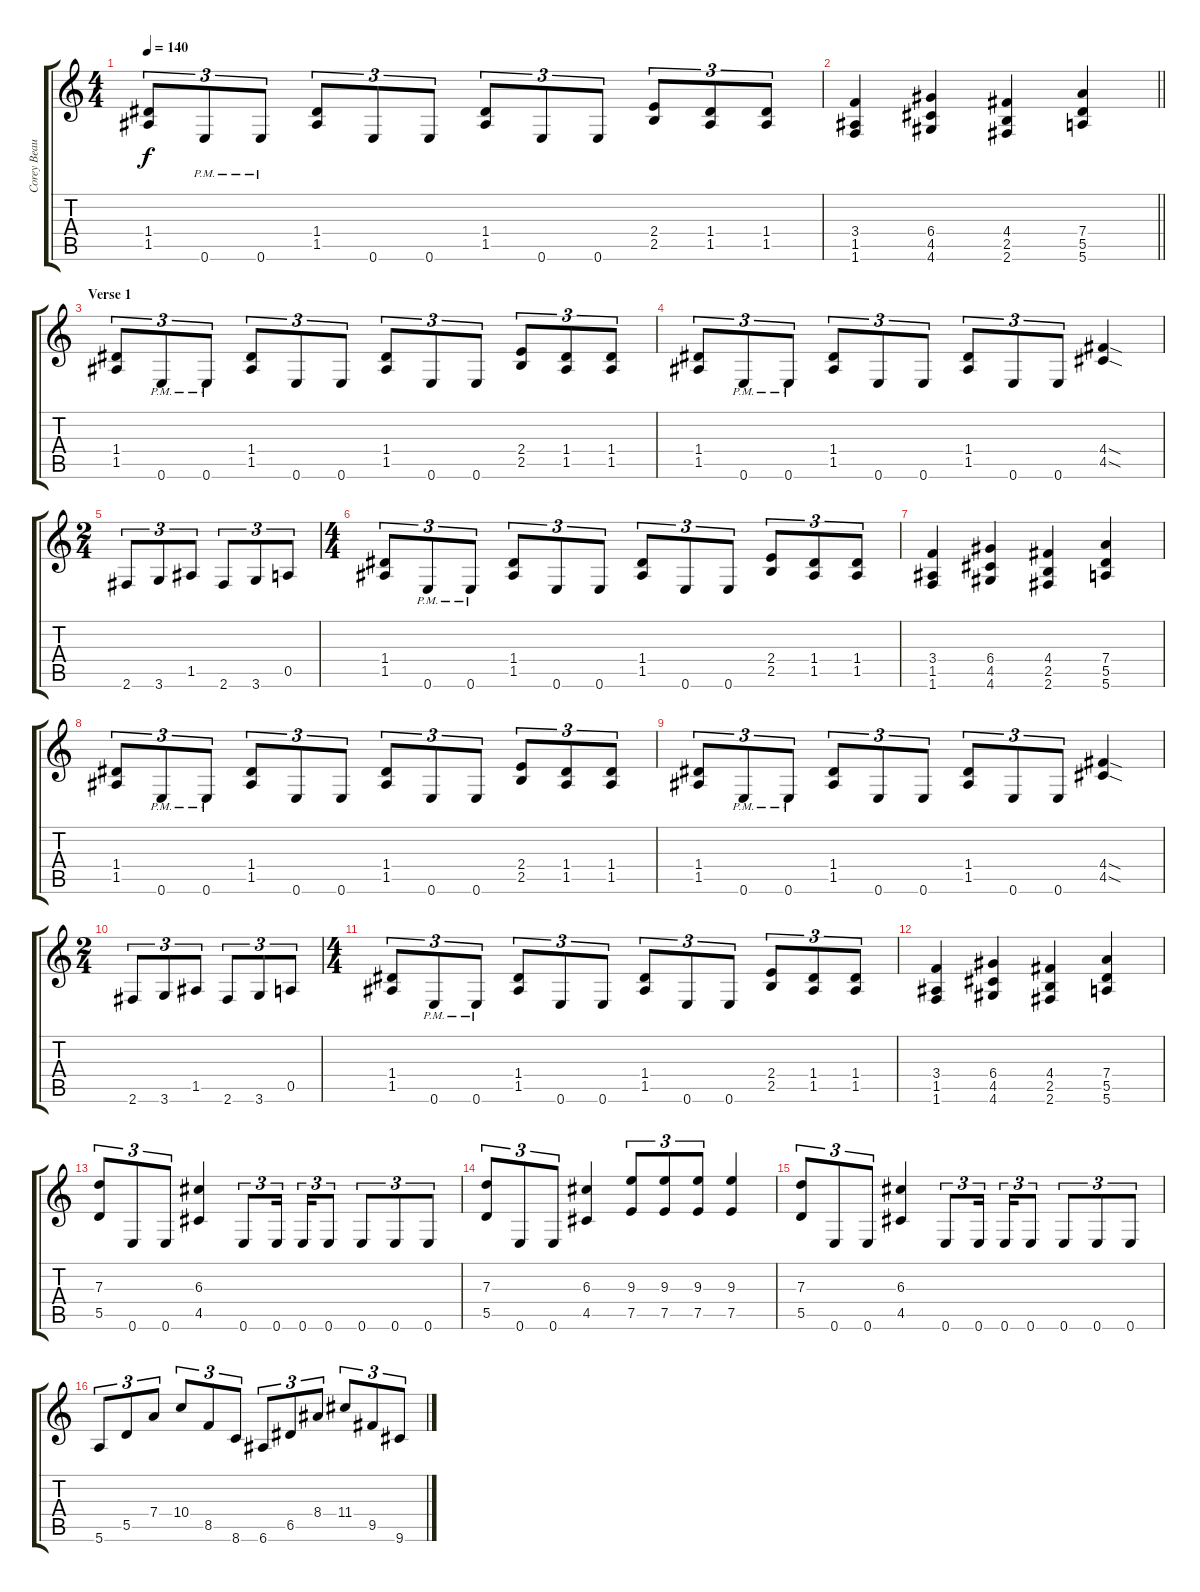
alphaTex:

\track ("Corey Beaulieu" "Corey Beau") {instrument distortionguitar}
\staff {score tabs}
\tuning (E4 B3 G3 D3 A2 E2) {hide}
\ts (4 4)
\tempo 140
\clef g2
\ks c
(1.4 1.5).8{tu (3 2) dy f} 0.6{pm}.8{tu (3 2)} 0.6{pm}.8{tu (3 2)} (1.4 1.5).8{tu (3 2)} 0.6.8{tu (3 2)} 0.6.8{tu (3 2)} (1.4 1.5).8{tu (3 2)} 0.6.8{tu (3 2)} 0.6.8{tu (3 2)} (2.4 2.5).8{tu (3 2)} (1.4 1.5).8{tu (3 2)} (1.4 1.5).8{tu (3 2)} |
\barLineRight lightlight
(3.4 1.5 1.6).4 (6.4 4.5 4.6).4 (4.4 2.5 2.6).4 (7.4 5.5 5.6).4 |
\section ("" "Verse 1")
(1.4 1.5).8{tu (3 2)} 0.6{pm}.8{tu (3 2)} 0.6{pm}.8{tu (3 2)} (1.4 1.5).8{tu (3 2)} 0.6.8{tu (3 2)} 0.6.8{tu (3 2)} (1.4 1.5).8{tu (3 2)} 0.6.8{tu (3 2)} 0.6.8{tu (3 2)} (2.4 2.5).8{tu (3 2)} (1.4 1.5).8{tu (3 2)} (1.4 1.5).8{tu (3 2)} |
(1.4 1.5).8{tu (3 2)} 0.6{pm}.8{tu (3 2)} 0.6{pm}.8{tu (3 2)} (1.4 1.5).8{tu (3 2)} 0.6.8{tu (3 2)} 0.6.8{tu (3 2)} (1.4 1.5).8{tu (3 2)} 0.6.8{tu (3 2)} 0.6.8{tu (3 2)} (4.4{sod} 4.5{sod}).4 |
\ts (2 4)
2.6.8{tu (3 2)} 3.6.8{tu (3 2)} 1.5.8{tu (3 2)} 2.6.8{tu (3 2)} 3.6.8{tu (3 2)} 0.5.8{tu (3 2)} |
\ts (4 4)
(1.4 1.5).8{tu (3 2)} 0.6{pm}.8{tu (3 2)} 0.6{pm}.8{tu (3 2)} (1.4 1.5).8{tu (3 2)} 0.6.8{tu (3 2)} 0.6.8{tu (3 2)} (1.4 1.5).8{tu (3 2)} 0.6.8{tu (3 2)} 0.6.8{tu (3 2)} (2.4 2.5).8{tu (3 2)} (1.4 1.5).8{tu (3 2)} (1.4 1.5).8{tu (3 2)} |
(3.4 1.5 1.6).4 (6.4 4.5 4.6).4 (4.4 2.5 2.6).4 (7.4 5.5 5.6).4 |
(1.4 1.5).8{tu (3 2)} 0.6{pm}.8{tu (3 2)} 0.6{pm}.8{tu (3 2)} (1.4 1.5).8{tu (3 2)} 0.6.8{tu (3 2)} 0.6.8{tu (3 2)} (1.4 1.5).8{tu (3 2)} 0.6.8{tu (3 2)} 0.6.8{tu (3 2)} (2.4 2.5).8{tu (3 2)} (1.4 1.5).8{tu (3 2)} (1.4 1.5).8{tu (3 2)} |
(1.4 1.5).8{tu (3 2)} 0.6{pm}.8{tu (3 2)} 0.6{pm}.8{tu (3 2)} (1.4 1.5).8{tu (3 2)} 0.6.8{tu (3 2)} 0.6.8{tu (3 2)} (1.4 1.5).8{tu (3 2)} 0.6.8{tu (3 2)} 0.6.8{tu (3 2)} (4.4{sod} 4.5{sod}).4 |
\ts (2 4)
2.6.8{tu (3 2)} 3.6.8{tu (3 2)} 1.5.8{tu (3 2)} 2.6.8{tu (3 2)} 3.6.8{tu (3 2)} 0.5.8{tu (3 2)} |
\ts (4 4)
(1.4 1.5).8{tu (3 2)} 0.6{pm}.8{tu (3 2)} 0.6{pm}.8{tu (3 2)} (1.4 1.5).8{tu (3 2)} 0.6.8{tu (3 2)} 0.6.8{tu (3 2)} (1.4 1.5).8{tu (3 2)} 0.6.8{tu (3 2)} 0.6.8{tu (3 2)} (2.4 2.5).8{tu (3 2)} (1.4 1.5).8{tu (3 2)} (1.4 1.5).8{tu (3 2)} |
(3.4 1.5 1.6).4 (6.4 4.5 4.6).4 (4.4 2.5 2.6).4 (7.4 5.5 5.6).4 |
(7.3 5.5).8{tu (3 2)} 0.6.8{tu (3 2)} 0.6.8{tu (3 2)} (6.3 4.5).4 0.6.8{tu (3 2)} 0.6.16{tu (3 2) beam splitsecondary} 0.6.16{tu (3 2)} 0.6.8{tu (3 2)} 0.6.8{tu (3 2)} 0.6.8{tu (3 2)} 0.6.8{tu (3 2)} |
(7.3 5.5).8{tu (3 2)} 0.6.8{tu (3 2)} 0.6.8{tu (3 2)} (6.3 4.5).4 (9.3 7.5).8{tu (3 2)} (9.3 7.5).8{tu (3 2)} (9.3 7.5).8{tu (3 2)} (9.3 7.5).4 |
(7.3 5.5).8{tu (3 2)} 0.6.8{tu (3 2)} 0.6.8{tu (3 2)} (6.3 4.5).4 0.6.8{tu (3 2)} 0.6.16{tu (3 2) beam splitsecondary} 0.6.16{tu (3 2)} 0.6.8{tu (3 2)} 0.6.8{tu (3 2)} 0.6.8{tu (3 2)} 0.6.8{tu (3 2)} |
5.6.8{tu (3 2)} 5.5.8{tu (3 2)} 7.4.8{tu (3 2)} 10.4.8{tu (3 2)} 8.5.8{tu (3 2)} 8.6.8{tu (3 2)} 6.6.8{tu (3 2)} 6.5.8{tu (3 2)} 8.4.8{tu (3 2)} 11.4.8{tu (3 2)} 9.5.8{tu (3 2)} 9.6.8{tu (3 2)}
